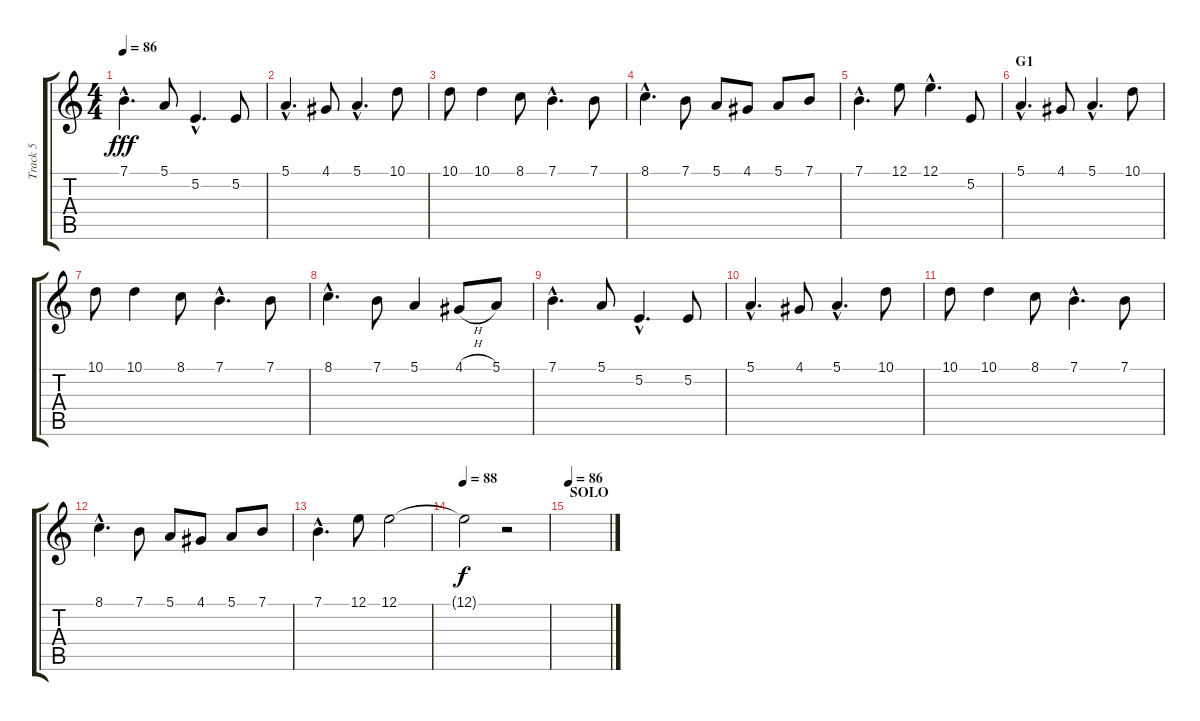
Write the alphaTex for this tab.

\track ("Track 5" "Track 5") {instrument stringensemble1}
\staff {score tabs}
\tuning (E4 B3 G3 D3 A2 E2) {hide}
\ts (4 4)
\tempo 86
\clef g2
\ks c
7.1{hac}.4{d dy fff} 5.1.8 5.2{hac}.4{d} 5.2.8 |
5.1{hac}.4{d} 4.1.8 5.1{hac}.4{d} 10.1.8 |
10.1.8 10.1.4 8.1.8 7.1{hac}.4{d} 7.1.8 |
8.1{hac}.4{d} 7.1.8 5.1.8 4.1.8 5.1.8 7.1.8 |
7.1{hac}.4{d} 12.1.8 12.1{hac}.4{d} 5.2.8 |
\section ("" "G1")
5.1{hac}.4{d} 4.1.8 5.1{hac}.4{d} 10.1.8 |
10.1.8 10.1.4 8.1.8 7.1{hac}.4{d} 7.1.8 |
8.1{hac}.4{d} 7.1.8 5.1.4 4.1{h}.8 5.1.8 |
7.1{hac}.4{d} 5.1.8 5.2{hac}.4{d} 5.2.8 |
5.1{hac}.4{d} 4.1.8 5.1{hac}.4{d} 10.1.8 |
10.1.8 10.1.4 8.1.8 7.1{hac}.4{d} 7.1.8 |
8.1{hac}.4{d} 7.1.8 5.1.8 4.1.8 5.1.8 7.1.8 |
7.1{hac}.4{d} 12.1.8 12.1.2 |
\tempo 88
12.1{t}.2{dy f} r.2 |
\section ("" "SOLO")
\tempo 86
